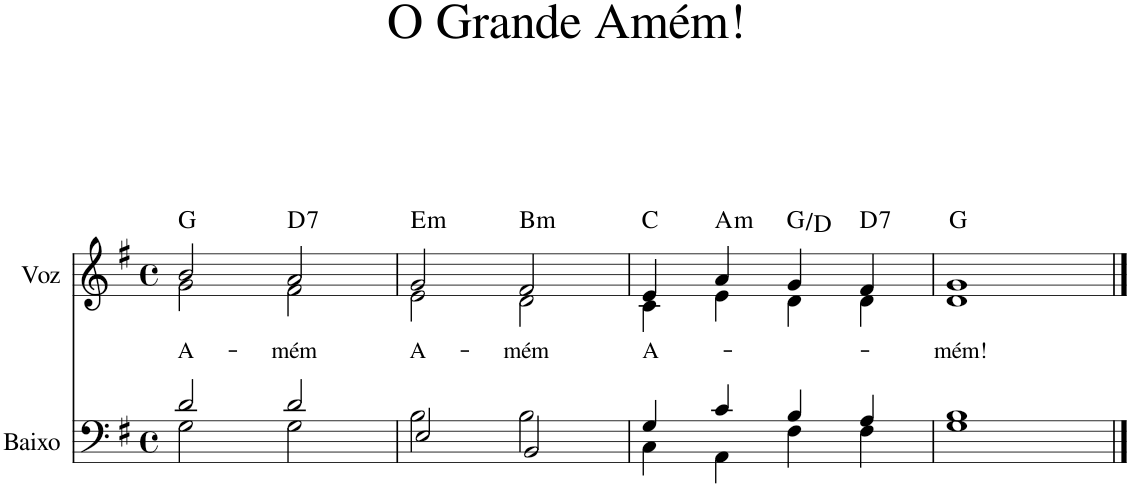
**kern	**kern	**text	**harte
*part2	*part1	*part1	*part1
*staff2	*staff1	*staff1	*
*I"Baixo	*I"Voz	*	*
*I'Bax.	*I'Vo.	*	*
*clefF4	*clefG2	*	*
*k[f#]	*k[f#]	*	*
*M4/4	*M4/4	*	*
*met(c)	*met(c)	*	*
=1	=1	=1	=1
*^	*	*	*
!	!	!	!LO:LY:b	!
*	*	*^	*	*
2d/	2G\	2b/	2g\	A-	G:maj
!	!	!	!	!LO:LY:b	!LO:H:kt=7
2d/	2G\	2a/	2f#\	-mém	D:7
=2	=2	=2	=2	=2	=2
!	!	!	!	!LO:LY:b	!LO:H:kt=m
2E/	2B\	2g/	2e\	A-	E:min
!	!	!	!	!LO:LY:b	!LO:H:kt=m
2BB/	2B\	2f#/	2d\	-mém	B:min
=3	=3	=3	=3	=3	=3
!	!	!	!	!LO:LY:b	!
4G/	4C\	4e/	4c\	A-	C:maj
!	!	!	!	!	!LO:H:kt=m
4c/	4AA\	4a/	4e\	.	A:min
4B/	4F#\	4g/	4d\	.	G:maj/5
!	!	!	!	!	!LO:H:kt=7
4A/	4F#\	4f#/	4d\	.	D:7
=4	=4	=4	=4	=4	=4
!	!	!	!	!LO:LY:b	!
*v	*v	*	*	*	*
1G 1B	1g	1d	-mém!	G:maj
*	*v	*v	*	*
==	==	==	==
*-	*-	*-	*-
